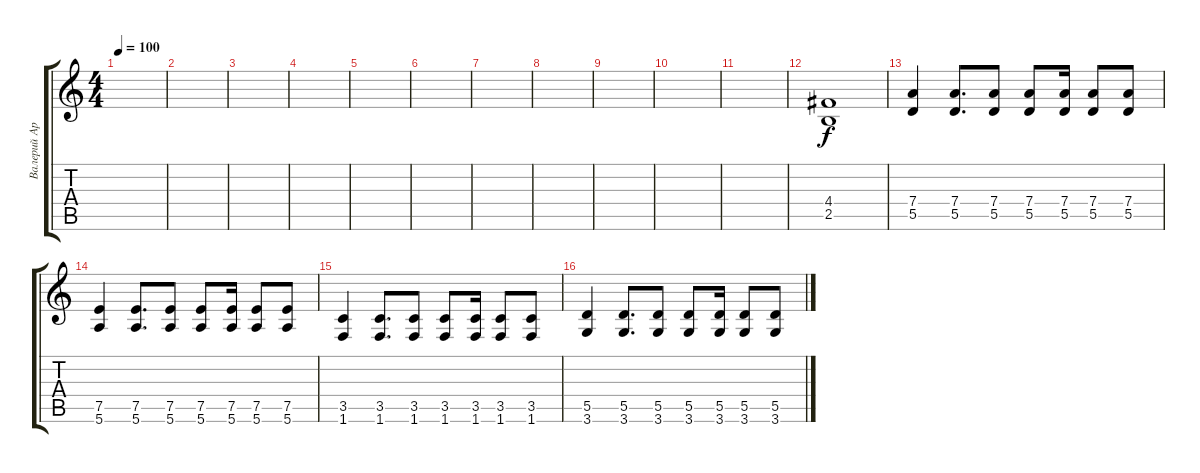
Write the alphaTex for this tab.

\track ("Валерий Аркадин" "Валерий Ар") {instrument distortionguitar}
\staff {score tabs}
\tuning (E4 B3 G3 D3 A2 E2) {hide}
\ts (4 4)
\tempo 100
\clef g2
\ks c
|
|
|
|
|
|
|
|
|
|
|
(4.4 2.5).1 |
(7.4 5.5).4 (7.4 5.5).8{d} (7.4 5.5).8 (7.4 5.5).8 (7.4 5.5).16 (7.4 5.5).8 (7.4 5.5).8 |
(7.5 5.6).4 (7.5 5.6).8{d} (7.5 5.6).8 (7.5 5.6).8 (7.5 5.6).16 (7.5 5.6).8 (7.5 5.6).8 |
(3.5 1.6).4 (3.5 1.6).8{d} (3.5 1.6).8 (3.5 1.6).8 (3.5 1.6).16 (3.5 1.6).8 (3.5 1.6).8 |
(5.5 3.6).4 (5.5 3.6).8{d} (5.5 3.6).8 (5.5 3.6).8 (5.5 3.6).16 (5.5 3.6).8 (5.5 3.6).8
